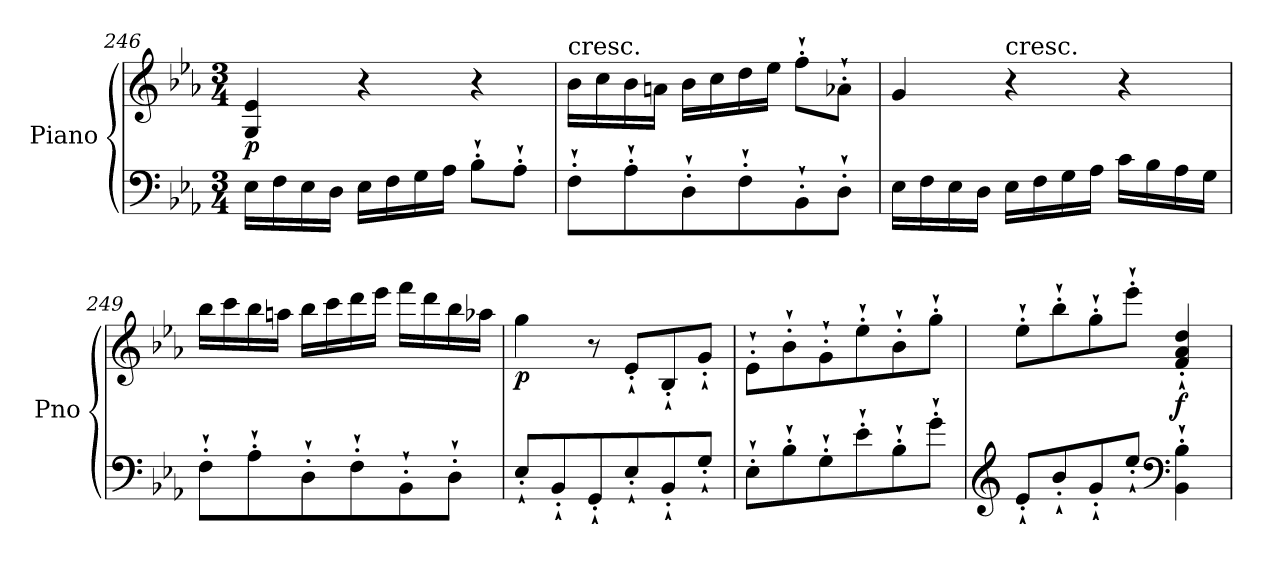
**kern	**kern	**dynam
*part1	*part1	*part1
*staff2	*staff1	*staff1/2
*I"Piano	*	*
*I'Pno	*	*
!!LO:LB:g=z
*clefF4	*clefG2	*
*k[b-e-a-]	*k[b-e-a-]	*
*E-:	*E-:	*
*M3/4	*M3/4	*
=246	=246	=246
!	!	!LO:DY:b
16E-\LL	4G/ 4e-/	p
16F\	.	.
16E-\	.	.
16D\JJ	.	.
16E-\LL	4r	.
16F\	.	.
16G\	.	.
16A-\JJ	.	.
8B-'`\L	4r	.
8A-'`\J	.	.
=247	=247	=247
!	!LO:TX:a:t=cresc.	!
8F'`\L	16b-\LL	.
.	16cc\	.
8A-'`\	16b-\	.
.	16an\JJ	.
8D'`\	16b-\LL	.
.	16cc\	.
8F'`\	16dd\	.
.	16ee-\JJ	.
8BB-'`\	8ff'`\L	.
8D'`\J	8a-X'`\J	.
=248	=248	=248
16E-\LL	4g/	.
16F\	.	.
16E-\	.	.
16D\JJ	.	.
!	!LO:TX:a:t=cresc.	!
16E-\LL	4r	.
16F\	.	.
16G\	.	.
16A-\JJ	.	.
16c\LL	4r	.
16B-\	.	.
16A-\	.	.
16G\JJ	.	.
!!LO:LB:g=z
=249	=249	=249
8F'`\L	16bb-\LL	.
.	16ccc\	.
8A-'`\	16bb-\	.
.	16aan\JJ	.
8D'`\	16bb-\LL	.
.	16ccc\	.
8F'`\	16ddd\	.
.	16eee-\JJ	.
8BB-'`\	16fff\LL	.
.	16ddd\	.
8D'`\J	16bb-\	.
.	16aa-X\JJ	.
=250	=250	=250
!	!	!LO:DY:b
8E-'`/L	4gg\	p
8BB-'`/	.	.
8GG'`/	8r	.
8E-'`/	8e-'`/L	.
8BB-'`/	8B-'`/	.
8G'`/J	8g'`/J	.
=251	=251	=251
8E-'`\L	8e-'`\L	.
8B-'`\	8b-'`\	.
8G'`\	8g'`\	.
8e-'`\	8ee-'`\	.
8B-'`\	8b-'`\	.
8g'`\J	8gg'`\J	.
=252	=252	=252
*clefG2	*	*
8e-'`/L	8ee-'`\L	.
8b-'`/	8bb-'`\	.
8g'`/	8gg'`\	.
8ee-'`/J	8eee-'`\J	.
*clefF4	*	*
!	!	!LO:DY:b
4BB-\'` 4B-\'`	4f/'` 4a-/'` 4dd/'`	f
=	=	=
*-	*-	*-
